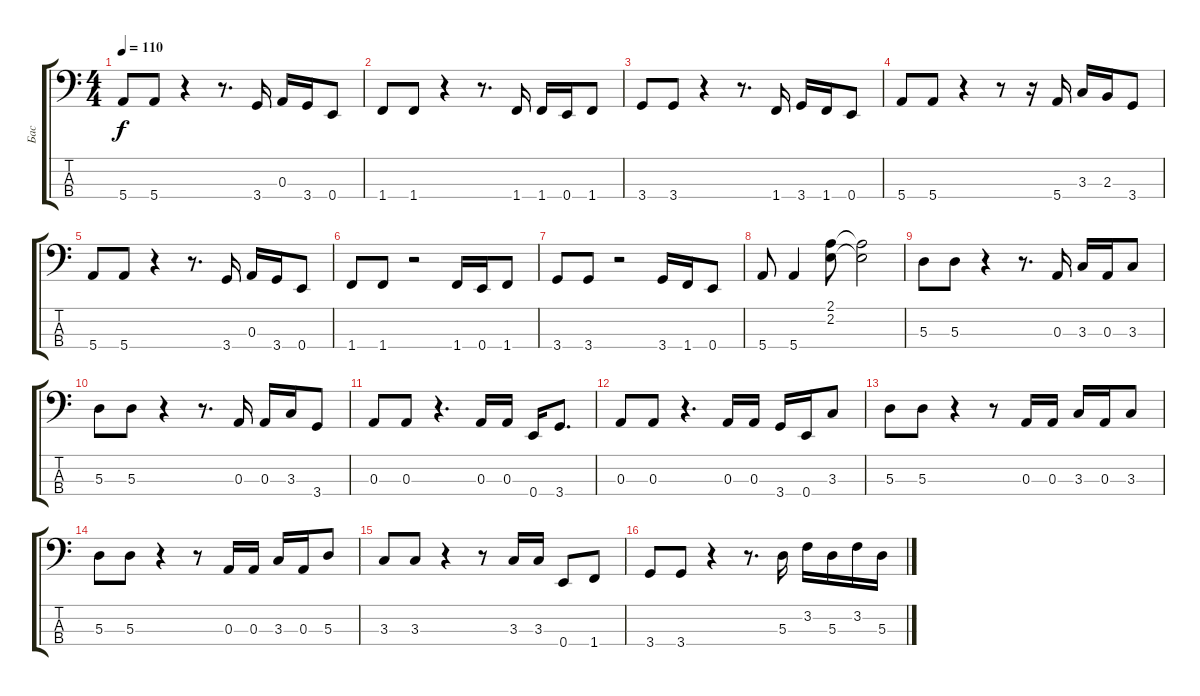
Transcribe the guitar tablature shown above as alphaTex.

\track ("Бас" "Бас") {instrument electricbassfinger}
\staff {score tabs}
\tuning (G2 D2 A1 E1) {hide}
\ts (4 4)
\tempo 110
\clef f4
\ks c
5.4.8{dy f} 5.4.8 r.4 r.8{d} 3.4.16 0.3.16 3.4.16 0.4.8 |
1.4.8 1.4.8 r.4 r.8{d} 1.4.16 1.4.16 0.4.16 1.4.8 |
3.4.8 3.4.8 r.4 r.8{d} 1.4.16 3.4.16 1.4.16 0.4.8 |
5.4.8 5.4.8 r.4 r.8 r.16 5.4.16 3.3.16 2.3.16 3.4.8 |
5.4.8 5.4.8 r.4 r.8{d} 3.4.16 0.3.16 3.4.16 0.4.8 |
1.4.8 1.4.8 r.2 1.4.16 0.4.16 1.4.8 |
3.4.8 3.4.8 r.2 3.4.16 1.4.16 0.4.8 |
5.4.8 5.4.4 (2.1 2.2).8 (2.1{t} 2.2{t}).2 |
5.3.8 5.3.8 r.4 r.8{d} 0.3.16 3.3.16 0.3.16 3.3.8 |
5.3.8 5.3.8 r.4 r.8{d} 0.3.16 0.3.16 3.3.16 3.4.8 |
0.3.8 0.3.8 r.4{d} 0.3.16 0.3.16 0.4.16 3.4.8{d} |
0.3.8 0.3.8 r.4{d} 0.3.16 0.3.16 3.4.16 0.4.16 3.3.8 |
5.3.8 5.3.8 r.4 r.8 0.3.16 0.3.16 3.3.16 0.3.16 3.3.8 |
5.3.8 5.3.8 r.4 r.8 0.3.16 0.3.16 3.3.16 0.3.16 5.3.8 |
3.3.8 3.3.8 r.4 r.8 3.3.16 3.3.16 0.4.8 1.4.8 |
3.4.8 3.4.8 r.4 r.8{d} 5.3.16 3.2.16 5.3.16 3.2.16 5.3.16
